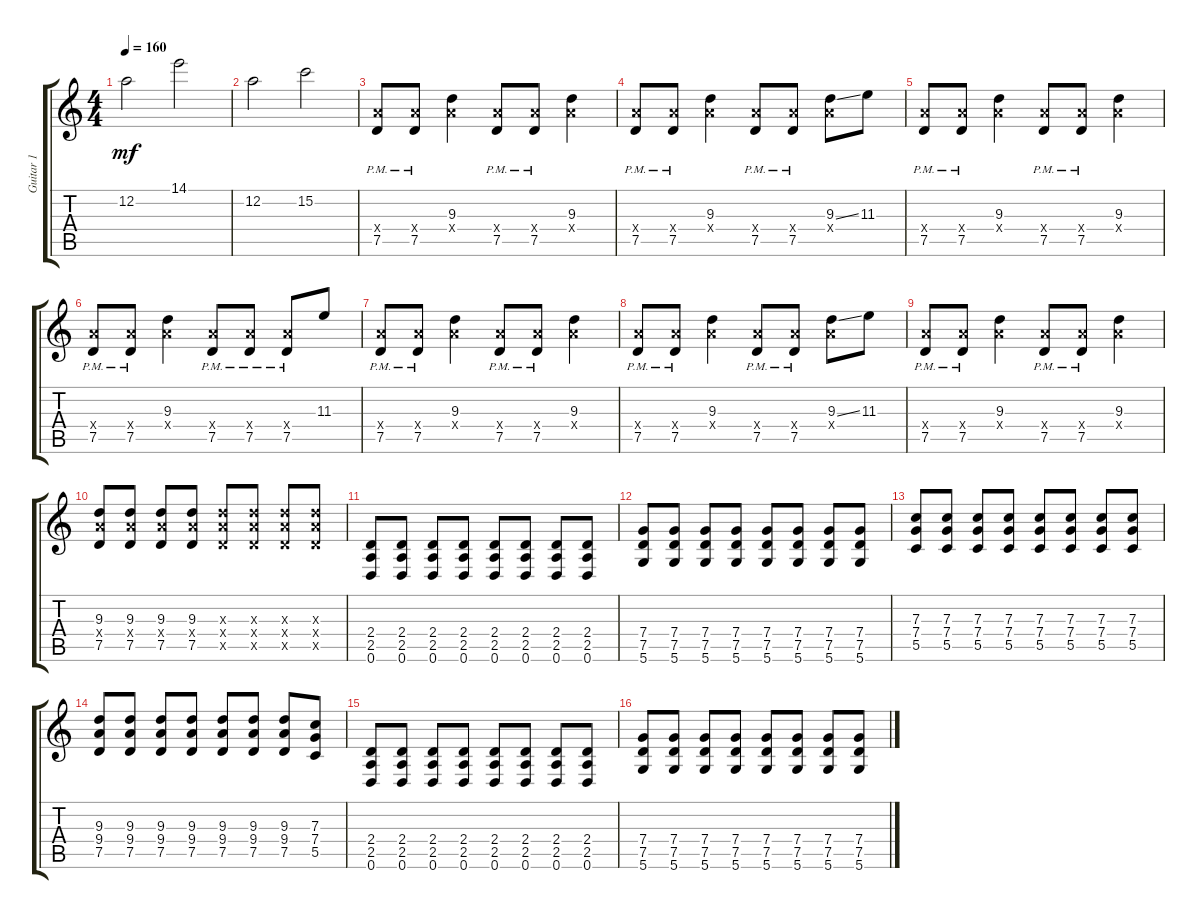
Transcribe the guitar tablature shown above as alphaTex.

\track ("Guitar 1" "Guitar 1") {instrument distortionguitar}
\staff {score tabs}
\tuning (D4 A3 F3 C3 G2 D2) {hide}
\ts (4 4)
\tempo 160
\clef g2
\ks c
12.2.2{dy mf} 14.1.2 |
12.2.2 15.2.2 |
(9.4{pm x} 7.5{pm}).8 (9.4{pm x} 7.5{pm}).8 (9.3 9.4{x}).4 (9.4{pm x} 7.5{pm}).8 (9.4{pm x} 7.5{pm}).8 (9.3 9.4{x}).4 |
(9.4{pm x} 7.5{pm}).8 (9.4{pm x} 7.5{pm}).8 (9.3 9.4{x}).4 (9.4{pm x} 7.5{pm}).8 (9.4{pm x} 7.5{pm}).8 (9.3{ss} 9.4{x}).8 11.3.8 |
(9.4{pm x} 7.5{pm}).8 (9.4{pm x} 7.5{pm}).8 (9.3 9.4{x}).4 (9.4{pm x} 7.5{pm}).8 (9.4{pm x} 7.5{pm}).8 (9.3 9.4{x}).4 |
(9.4{pm x} 7.5{pm}).8 (9.4{pm x} 7.5{pm}).8 (9.3 9.4{x}).4 (9.4{pm x} 7.5{pm}).8 (9.4{pm x} 7.5{pm}).8 (9.4{pm x} 7.5{pm}).8 11.3.8 |
(9.4{pm x} 7.5{pm}).8 (9.4{pm x} 7.5{pm}).8 (9.3 9.4{x}).4 (9.4{pm x} 7.5{pm}).8 (9.4{pm x} 7.5{pm}).8 (9.3 9.4{x}).4 |
(9.4{pm x} 7.5{pm}).8 (9.4{pm x} 7.5{pm}).8 (9.3 9.4{x}).4 (9.4{pm x} 7.5{pm}).8 (9.4{pm x} 7.5{pm}).8 (9.3{ss} 9.4{x}).8 11.3.8 |
(9.4{pm x} 7.5{pm}).8 (9.4{pm x} 7.5{pm}).8 (9.3 9.4{x}).4 (9.4{pm x} 7.5{pm}).8 (9.4{pm x} 7.5{pm}).8 (9.3 9.4{x}).4 |
(9.3 9.4{x} 7.5).8 (9.3 9.4{x} 7.5).8 (9.3 9.4{x} 7.5).8 (9.3 9.4{x} 7.5).8 (9.3{x} 9.4{x} 7.5{x}).8 (9.3{x} 9.4{x} 7.5{x}).8 (9.3{x} 9.4{x} 7.5{x}).8 (9.3{x} 9.4{x} 7.5{x}).8 |
(2.4 2.5 0.6).8 (2.4 2.5 0.6).8 (2.4 2.5 0.6).8 (2.4 2.5 0.6).8 (2.4 2.5 0.6).8 (2.4 2.5 0.6).8 (2.4 2.5 0.6).8 (2.4 2.5 0.6).8 |
(7.4 7.5 5.6).8 (7.4 7.5 5.6).8 (7.4 7.5 5.6).8 (7.4 7.5 5.6).8 (7.4 7.5 5.6).8 (7.4 7.5 5.6).8 (7.4 7.5 5.6).8 (7.4 7.5 5.6).8 |
(7.3 7.4 5.5).8 (7.3 7.4 5.5).8 (7.3 7.4 5.5).8 (7.3 7.4 5.5).8 (7.3 7.4 5.5).8 (7.3 7.4 5.5).8 (7.3 7.4 5.5).8 (7.3 7.4 5.5).8 |
(9.3 9.4 7.5).8 (9.3 9.4 7.5).8 (9.3 9.4 7.5).8 (9.3 9.4 7.5).8 (9.3 9.4 7.5).8 (9.3 9.4 7.5).8 (9.3 9.4 7.5).8 (7.3 7.4 5.5).8 |
(2.4 2.5 0.6).8 (2.4 2.5 0.6).8 (2.4 2.5 0.6).8 (2.4 2.5 0.6).8 (2.4 2.5 0.6).8 (2.4 2.5 0.6).8 (2.4 2.5 0.6).8 (2.4 2.5 0.6).8 |
(7.4 7.5 5.6).8 (7.4 7.5 5.6).8 (7.4 7.5 5.6).8 (7.4 7.5 5.6).8 (7.4 7.5 5.6).8 (7.4 7.5 5.6).8 (7.4 7.5 5.6).8 (7.4 7.5 5.6).8
